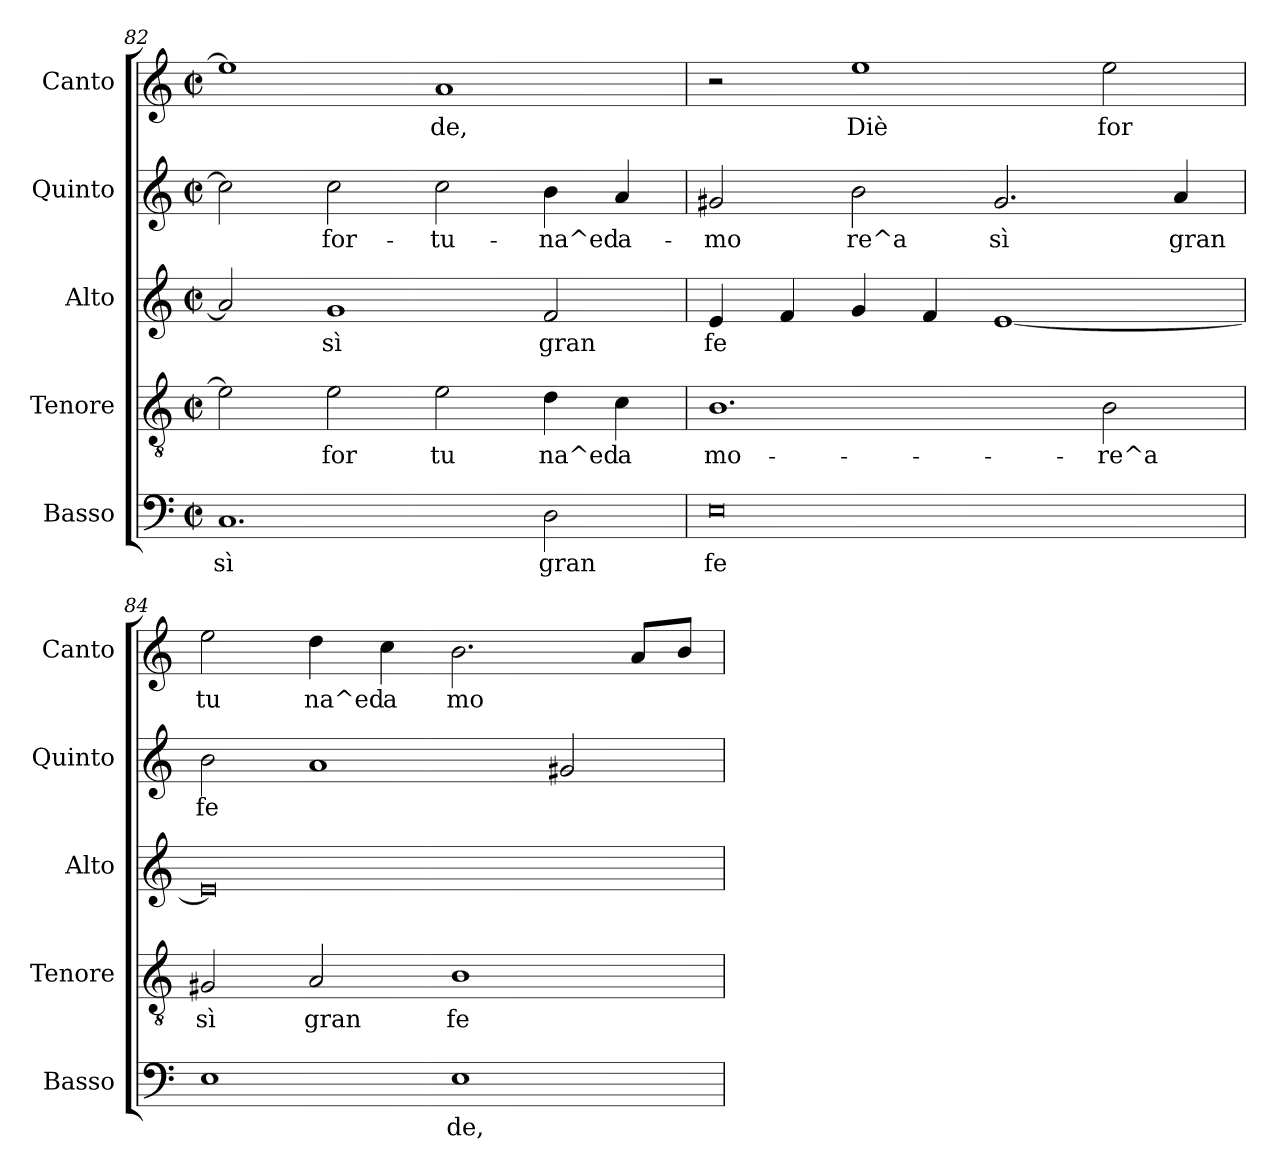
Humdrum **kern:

**kern	**text	**kern	**text	**kern	**text	**kern	**text	**kern	**text
*part5	*part5	*part4	*part4	*part3	*part3	*part2	*part2	*part1	*part1
*staff5	*staff5	*staff4	*staff4	*staff3	*staff3	*staff2	*staff2	*staff1	*staff1
*I"Basso	*	*I"Tenore	*	*I"Alto	*	*I"Quinto	*	*I"Canto	*
*I'Basso	*	*I'Tenore	*	*I'Alto	*	*I'Quinto	*	*I'Canto	*
*clefF4	*	*clefGv2	*	*clefG2	*	*clefG2	*	*clefG2	*
*k[]	*	*k[]	*	*k[]	*	*k[]	*	*k[]	*
*C:	*	*C:	*	*C:	*	*C:	*	*C:	*
*M2/2	*	*M2/2	*	*M2/2	*	*M2/2	*	*M2/2	*
*met(c|)	*	*met(c|)	*	*met(c|)	*	*met(c|)	*	*met(c|)	*
=82	=82	=82	=82	=82	=82	=82	=82	=82	=82
!	!LO:LY:b:cj	!	!LO:LY:b:cj	!	!LO:LY:b:cj	!	!LO:LY:b:cj	!	!LO:LY:b:cj
1.C	sì	2e\]	.	2a/]	.	2cc\]	.	1ee]	--
!	!	!	!LO:LY:b:cj	!	!LO:LY:b:cj	!	!LO:LY:b:cj	!	!
.	.	2e\	for	1g	sì	2cc\	for-	.	.
!	!	!	!LO:LY:b:cj	!	!	!	!LO:LY:b:cj	!	!LO:LY:b:cj
.	.	2e\	tu	.	.	2cc\	-tu-	1a	-de,
!	!LO:LY:b:cj	!	!LO:LY:b:cj	!	!LO:LY:b:cj	!	!LO:LY:b:cj	!	!
2D\	gran	4d\	na^ed	2f/	gran	4b\	-na^ed	.	.
!	!	!	!LO:LY:b:cj	!	!	!	!LO:LY:b:cj	!	!
.	.	4c\	a	.	.	4a/	a-	.	.
!!LO:LB:g=z
=83	=83	=83	=83	=83	=83	=83	=83	=83	=83
!	!LO:LY:b:cj	!	!LO:LY:b:cj	!	!LO:LY:b:cj	!	!LO:LY:b:cj	!	!
0E	fe	1.B	mo-	4e/	fe-	2g#X/	-mo	2r	.
!	!	!	!	!	!LO:LY:b:cj	!	!	!	!
.	.	.	.	4f/	--	.	.	.	.
!	!	!	!	!	!LO:LY:b:cj	!	!LO:LY:b:cj	!	!LO:LY:b:cj
.	.	.	.	4g/	--	2b\	re^a	1ee	Diè
!	!	!	!	!	!LO:LY:b:cj	!	!	!	!
.	.	.	.	4f/	--	.	.	.	.
!	!	!	!	!	!LO:LY:b:cj	!	!LO:LY:b:cj	!	!
.	.	.	.	[<1e	--	2.g#/	sì	.	.
!	!	!	!LO:LY:b:cj	!	!	!	!	!	!LO:LY:b:cj
.	.	2B\	-re^a	.	.	.	.	2ee\	for
!	!	!	!	!	!	!	!LO:LY:b:cj	!	!
.	.	.	.	.	.	4a/	gran	.	.
=84	=84	=84	=84	=84	=84	=84	=84	=84	=84
!	!LO:LY:b:cj	!	!LO:LY:b:cj	!	!LO:LY:b:cj	!	!LO:LY:b:cj	!	!LO:LY:b:cj
1E	.	2G#X/	sì	0e]	--	2b\	fe	2ee\	tu
!	!	!	!LO:LY:b:cj	!	!	!	!LO:LY:b:cj	!	!LO:LY:b:cj
.	.	2A/	gran	.	.	1a	.	4dd\	na^ed
!	!	!	!	!	!	!	!	!	!LO:LY:b:cj
.	.	.	.	.	.	.	.	4cc\	a
!	!LO:LY:b:cj	!	!LO:LY:b:cj	!	!	!	!	!	!LO:LY:b:cj
1E	de,	1B	fe-	.	.	.	.	2.b\	mo
!	!	!	!	!	!	!	!LO:LY:b:cj	!	!
.	.	.	.	.	.	2g#/	.	.	.
!	!	!	!	!	!	!	!	!	!LO:LY:b:cj
.	.	.	.	.	.	.	.	8a/L	.
!	!	!	!	!	!	!	!	!	!LO:LY:b:cj
.	.	.	.	.	.	.	.	8b/J	.
=	=	=	=	=	=	=	=	=	=
*-	*-	*-	*-	*-	*-	*-	*-	*-	*-
